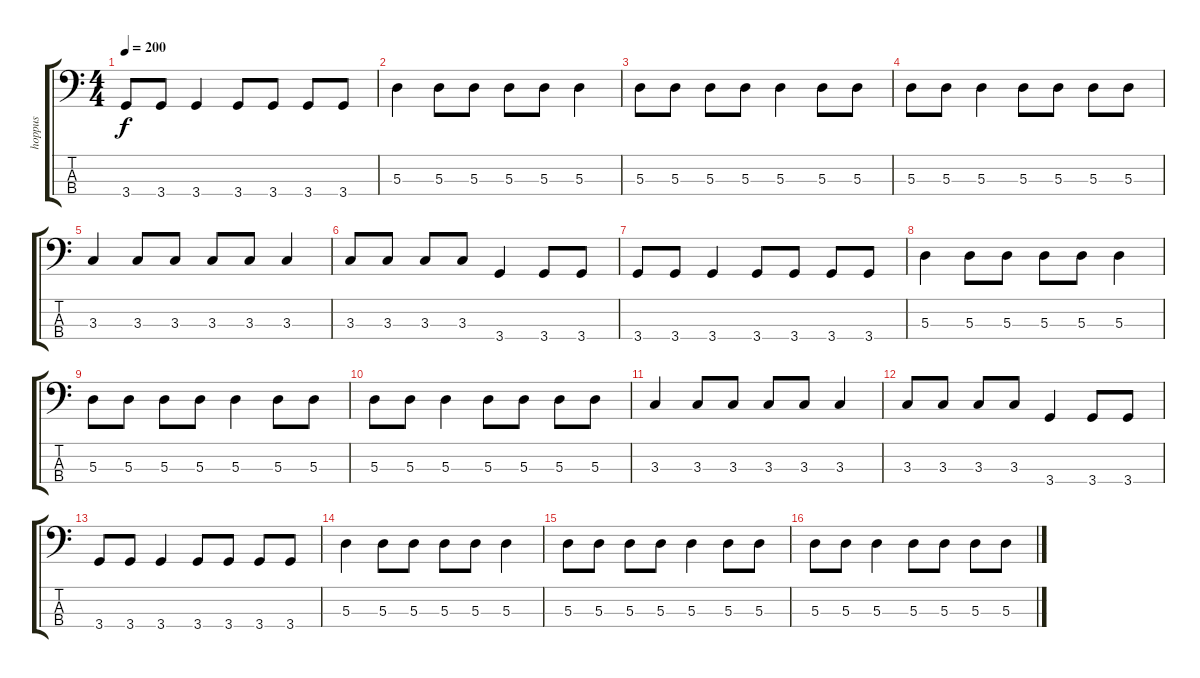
\track ("hoppus" "hoppus") {instrument electricbasspick}
\staff {score tabs}
\tuning (G2 D2 A1 E1) {hide}
\ts (4 4)
\tempo 200
\clef f4
\ks c
3.4.8{dy f} 3.4.8 3.4.4 3.4.8 3.4.8 3.4.8 3.4.8 |
5.3.4 5.3.8 5.3.8 5.3.8 5.3.8 5.3.4 |
5.3.8 5.3.8 5.3.8 5.3.8 5.3.4 5.3.8 5.3.8 |
5.3.8 5.3.8 5.3.4 5.3.8 5.3.8 5.3.8 5.3.8 |
3.3.4 3.3.8 3.3.8 3.3.8 3.3.8 3.3.4 |
3.3.8 3.3.8 3.3.8 3.3.8 3.4.4 3.4.8 3.4.8 |
3.4.8 3.4.8 3.4.4 3.4.8 3.4.8 3.4.8 3.4.8 |
5.3.4 5.3.8 5.3.8 5.3.8 5.3.8 5.3.4 |
5.3.8 5.3.8 5.3.8 5.3.8 5.3.4 5.3.8 5.3.8 |
5.3.8 5.3.8 5.3.4 5.3.8 5.3.8 5.3.8 5.3.8 |
3.3.4 3.3.8 3.3.8 3.3.8 3.3.8 3.3.4 |
3.3.8 3.3.8 3.3.8 3.3.8 3.4.4 3.4.8 3.4.8 |
3.4.8 3.4.8 3.4.4 3.4.8 3.4.8 3.4.8 3.4.8 |
5.3.4 5.3.8 5.3.8 5.3.8 5.3.8 5.3.4 |
5.3.8 5.3.8 5.3.8 5.3.8 5.3.4 5.3.8 5.3.8 |
5.3.8 5.3.8 5.3.4 5.3.8 5.3.8 5.3.8 5.3.8
